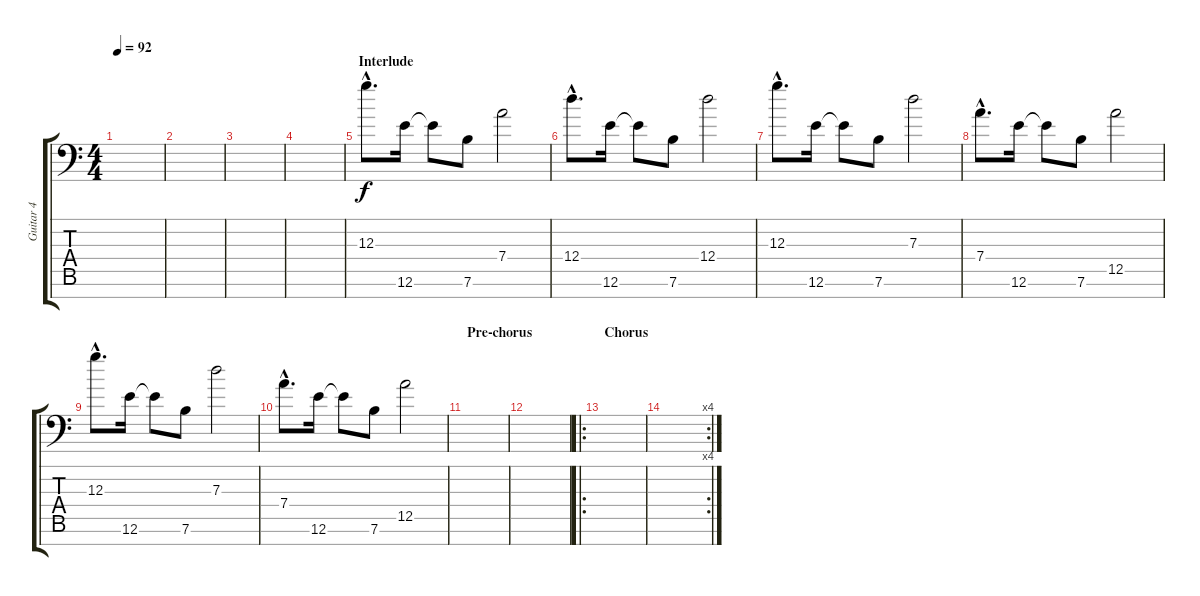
\track ("Guitar 4" "Guitar 4") {instrument electricguitarclean}
\staff {score tabs}
\tuning (E4 B3 G3 D3 A2 E2 C-1) {hide}
\ts (4 4)
\tempo 92
\clef f4
\ks c
|
|
|
|
\section ("" "Interlude")
12.3{hac}.8{d} 12.6.16 12.6{t}.8 7.6.8 7.4.2 |
12.4{hac}.8{d} 12.6.16 12.6{t}.8 7.6.8 12.4.2 |
12.3{hac}.8{d} 12.6.16 12.6{t}.8 7.6.8 7.3.2 |
7.4{hac}.8{d} 12.6.16 12.6{t}.8 7.6.8 12.5.2 |
12.3{hac}.8{d} 12.6.16 12.6{t}.8 7.6.8 7.3.2 |
7.4{hac}.8{d} 12.6.16 12.6{t}.8 7.6.8 12.5.2 |
\section ("" "Pre-chorus")
|
|
\ro
\section ("" "Chorus")
|
\rc 4
